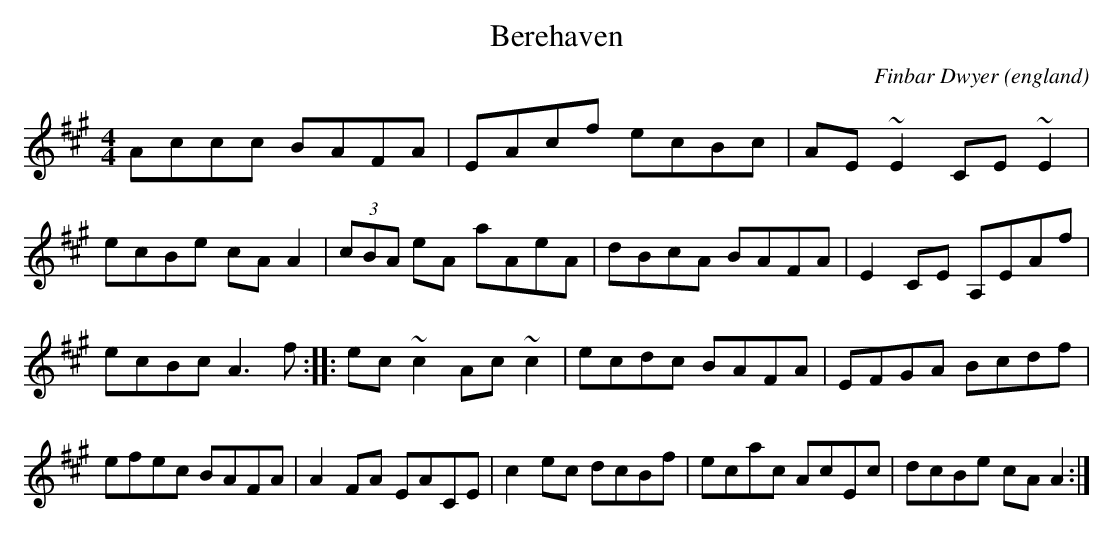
X:1
T:Berehaven
O:england
M:4/4
L:1/8
C:Finbar Dwyer
K:A
Accc BAFA | EAcf ecBc | AE~E2 CE~E2 | ecBe cAA2 | (3cBA eA aAeA | dBcA BAFA |\
E2CE A,EAf | ecBc A3f :: ec~c2 Ac~c2 | ecdc BAFA | EFGA Bcdf |\
efec BAFA | A2FA EACE | c2ec dcBf | ecac AcEc | dcBe cAA2 :|
